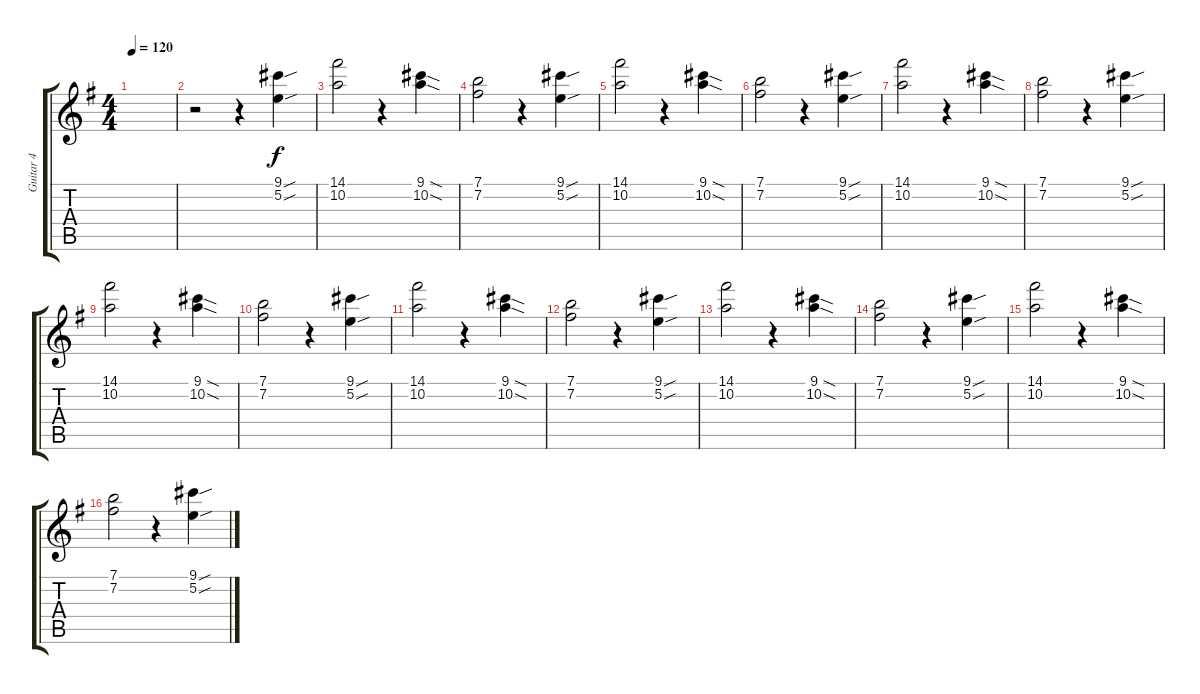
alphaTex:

\track ("Guitar 4" "Guitar 4") {instrument electricguitarclean}
\staff {score tabs}
\tuning (E4 B3 G3 D3 A2 E2) {hide}
\ts (4 4)
\tempo 120
\clef g2
\ks g
|
r.2 r.4 (9.1{sou} 5.2{sou}).4 |
(14.1 10.2).2 r.4 (9.1{sod} 10.2{sod}).4 |
(7.1 7.2).2 r.4 (9.1{sou} 5.2{sou}).4 |
(14.1 10.2).2 r.4 (9.1{sod} 10.2{sod}).4 |
(7.1 7.2).2 r.4 (9.1{sou} 5.2{sou}).4 |
(14.1 10.2).2 r.4 (9.1{sod} 10.2{sod}).4 |
(7.1 7.2).2 r.4 (9.1{sou} 5.2{sou}).4 |
(14.1 10.2).2 r.4 (9.1{sod} 10.2{sod}).4 |
(7.1 7.2).2 r.4 (9.1{sou} 5.2{sou}).4 |
(14.1 10.2).2 r.4 (9.1{sod} 10.2{sod}).4 |
(7.1 7.2).2 r.4 (9.1{sou} 5.2{sou}).4 |
(14.1 10.2).2 r.4 (9.1{sod} 10.2{sod}).4 |
(7.1 7.2).2 r.4 (9.1{sou} 5.2{sou}).4 |
(14.1 10.2).2 r.4 (9.1{sod} 10.2{sod}).4 |
(7.1 7.2).2 r.4 (9.1{sou} 5.2{sou}).4
